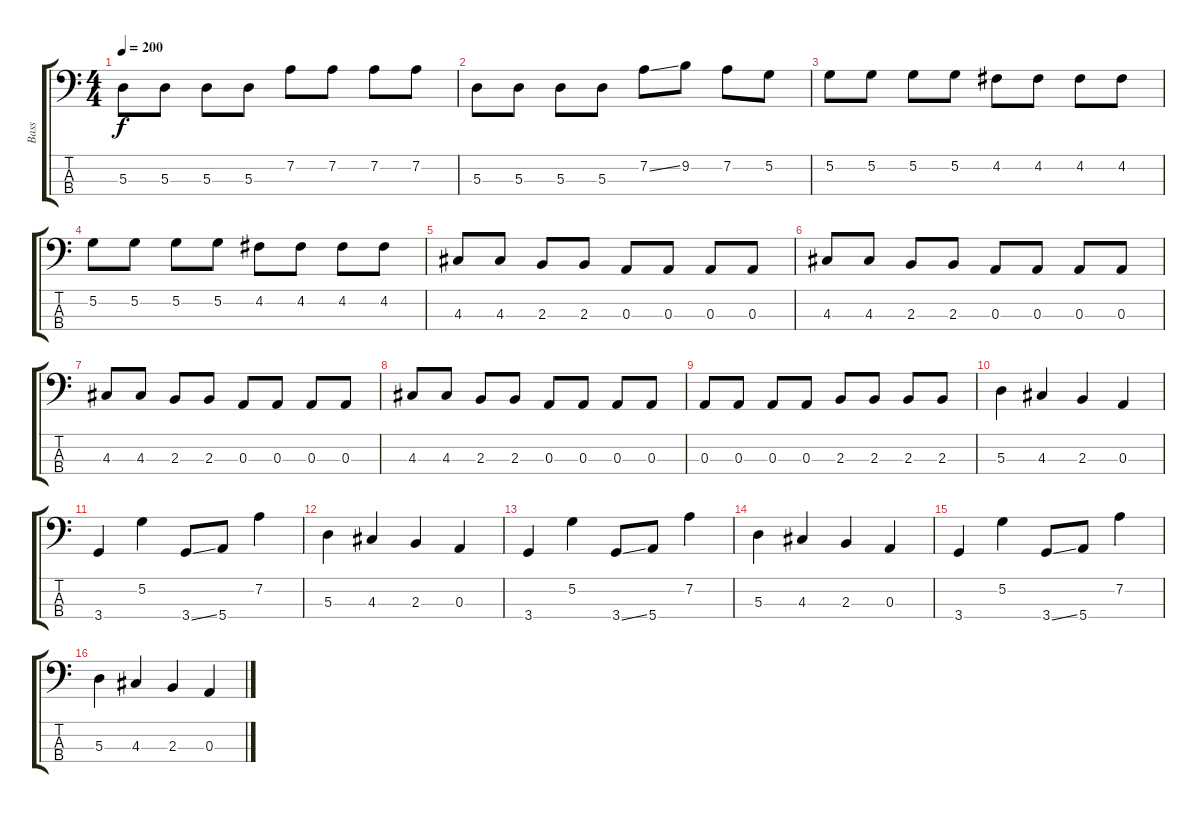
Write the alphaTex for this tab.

\track ("Bass" "Bass") {instrument electricbasspick}
\staff {score tabs}
\tuning (G2 D2 A1 E1) {hide}
\ts (4 4)
\tempo 200
\clef f4
\ks c
5.3.8{dy f} 5.3.8 5.3.8 5.3.8 7.2.8 7.2.8 7.2.8 7.2.8 |
5.3.8 5.3.8 5.3.8 5.3.8 7.2{ss}.8 9.2.8 7.2.8 5.2.8 |
5.2.8 5.2.8 5.2.8 5.2.8 4.2.8 4.2.8 4.2.8 4.2.8 |
5.2.8 5.2.8 5.2.8 5.2.8 4.2.8 4.2.8 4.2.8 4.2.8 |
4.3.8 4.3.8 2.3.8 2.3.8 0.3.8 0.3.8 0.3.8 0.3.8 |
4.3.8 4.3.8 2.3.8 2.3.8 0.3.8 0.3.8 0.3.8 0.3.8 |
4.3.8 4.3.8 2.3.8 2.3.8 0.3.8 0.3.8 0.3.8 0.3.8 |
4.3.8 4.3.8 2.3.8 2.3.8 0.3.8 0.3.8 0.3.8 0.3.8 |
0.3.8 0.3.8 0.3.8 0.3.8 2.3.8 2.3.8 2.3.8 2.3.8 |
5.3.4 4.3.4 2.3.4 0.3.4 |
3.4.4 5.2.4 3.4{ss}.8 5.4.8 7.2.4 |
5.3.4 4.3.4 2.3.4 0.3.4 |
3.4.4 5.2.4 3.4{ss}.8 5.4.8 7.2.4 |
5.3.4 4.3.4 2.3.4 0.3.4 |
3.4.4 5.2.4 3.4{ss}.8 5.4.8 7.2.4 |
5.3.4 4.3.4 2.3.4 0.3.4
